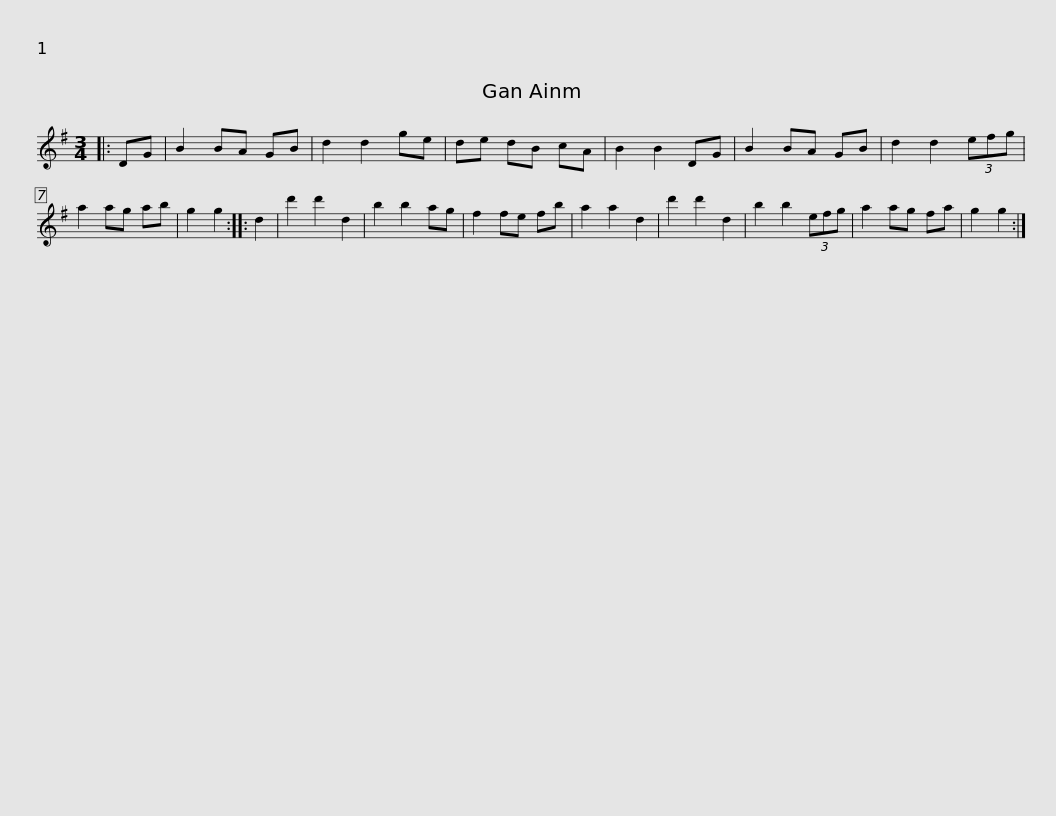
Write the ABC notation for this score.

X:1
L:1/8
M:3/4
I:linebreak $
K:G
V:1 treble
V:1
|: DG | B2 BA GB | d2 d2 ge | de dB cA | B2 B2 DG | %5
 B2 BA GB | d2 d2 (3efg | a2 ag ab | g2 g2 :: d2 |$ %10
 d'2 d'2 d2 | b2 b2 ag | f2 fe fb | a2 a2 d2 | d'2 d'2 d2 | %15
 b2 b2 (3efg | a2 ag fa | g2 g2 :| %18
